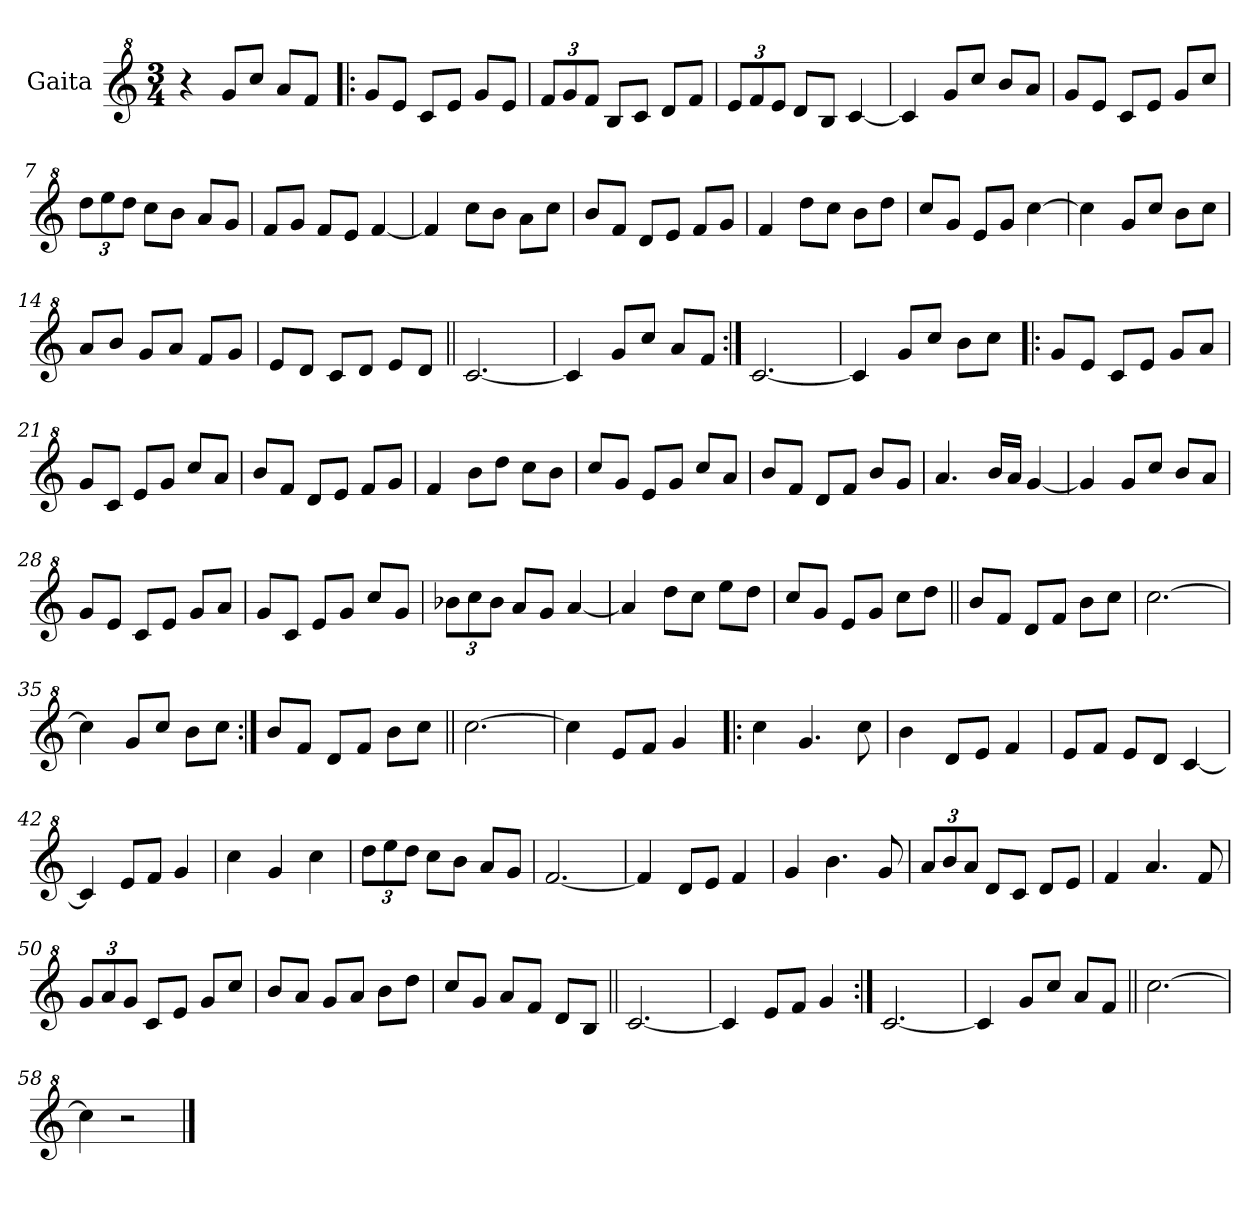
**kern
*part1
*staff1
*I"Gaita
*clefG^2
*k[]
*M3/4
*MM180
=1
4r
8gg/L
8ccc/J
8aa/L
8ff/J
=2!|:
8gg/L
8ee/J
8cc/L
8ee/J
8gg/L
8ee/J
=3
*Xbrackettup
12ff/L
12gg/
12ff/J
8b/L
8cc/J
8dd/L
8ff/J
=4
12ee/L
12ff/
12ee/J
8dd/L
8b/J
[4cc/
=5
4cc/]
8gg/L
8ccc/J
8bb/L
8aa/J
=6
8gg/L
8ee/J
8cc/L
8ee/J
8gg/L
8ccc/J
=7
12ddd\L
12eee\
12ddd\J
8ccc\L
8bb\J
8aa/L
8gg/J
!!LO:LB:g=z
=8
8ff/L
8gg/J
8ff/L
8ee/J
[4ff/
=9
4ff/]
8ccc\L
8bb\J
8aa\L
8ccc\J
=10
8bb/L
8ff/J
8dd/L
8ee/J
8ff/L
8gg/J
=11
4ff/
8ddd\L
8ccc\J
8bb\L
8ddd\J
=12
8ccc/L
8gg/J
8ee/L
8gg/J
[4ccc\
=13
4ccc\]
8gg/L
8ccc/J
8bb\L
8ccc\J
=14
8aa/L
8bb/J
8gg/L
8aa/J
8ff/L
8gg/J
=15
8ee/L
8dd/J
8cc/L
8dd/J
8ee/L
8dd/J
=16||
[2.cc/
!!LO:LB:g=z
=17
4cc/]
8gg/L
8ccc/J
8aa/L
8ff/J
=18:|!
[2.cc/
=19
4cc/]
8gg/L
8ccc/J
8bb\L
8ccc\J
=20!|:
8gg/L
8ee/J
8cc/L
8ee/J
8gg/L
8aa/J
=21
8gg/L
8cc/J
8ee/L
8gg/J
8ccc/L
8aa/J
=22
8bb/L
8ff/J
8dd/L
8ee/J
8ff/L
8gg/J
=23
4ff/
8bb\L
8ddd\J
8ccc\L
8bb\J
=24
8ccc/L
8gg/J
8ee/L
8gg/J
8ccc/L
8aa/J
!!LO:LB:g=z
=25
8bb/L
8ff/J
8dd/L
8ff/J
8bb/L
8gg/J
=26
4.aa/
16bb/LL
16aa/JJ
[4gg/
=27
4gg/]
8gg/L
8ccc/J
8bb/L
8aa/J
=28
8gg/L
8ee/J
8cc/L
8ee/J
8gg/L
8aa/J
=29
8gg/L
8cc/J
8ee/L
8gg/J
8ccc/L
8gg/J
=30
12bb-X\L
12ccc\
12bb-\J
8aa/L
8gg/J
[4aa/
=31
4aa/]
8ddd\L
8ccc\J
8eee\L
8ddd\J
=32
8ccc/L
8gg/J
8ee/L
8gg/J
8ccc\L
8ddd\J
!!LO:LB:g=z
=33||
8bb/L
8ff/J
8dd/L
8ff/J
8bb\L
8ccc\J
=34
[2.ccc\
=35
4ccc\]
8gg/L
8ccc/J
8bb\L
8ccc\J
=36:|!
8bb/L
8ff/J
8dd/L
8ff/J
8bb\L
8ccc\J
=37||
[2.ccc\
=38
4ccc\]
8ee/L
8ff/J
4gg/
=39!|:
4ccc\
4.gg/
8ccc\
=40
4bb\
8dd/L
8ee/J
4ff/
=41
8ee/L
8ff/J
8ee/L
8dd/J
[4cc/
!!LO:LB:g=z
=42
4cc/]
8ee/L
8ff/J
4gg/
=43
4ccc\
4gg/
4ccc\
=44
12ddd\L
12eee\
12ddd\J
8ccc\L
8bb\J
8aa/L
8gg/J
=45
[2.ff/
=46
4ff/]
8dd/L
8ee/J
4ff/
=47
4gg/
4.bb\
8gg/
=48
12aa/L
12bb/
12aa/J
8dd/L
8cc/J
8dd/L
8ee/J
=49
4ff/
4.aa/
8ff/
=50
12gg/L
12aa/
12gg/J
8cc/L
8ee/J
8gg/L
8ccc/J
!!LO:LB:g=z
=51
8bb/L
8aa/J
8gg/L
8aa/J
8bb\L
8ddd\J
=52
8ccc/L
8gg/J
8aa/L
8ff/J
8dd/L
8b/J
=53||
[2.cc/
=54
4cc/]
8ee/L
8ff/J
4gg/
=55:|!
[2.cc/
=56
4cc/]
8gg/L
8ccc/J
8aa/L
8ff/J
=57||
[2.ccc\
=58
4ccc\]
2r
==
*-
